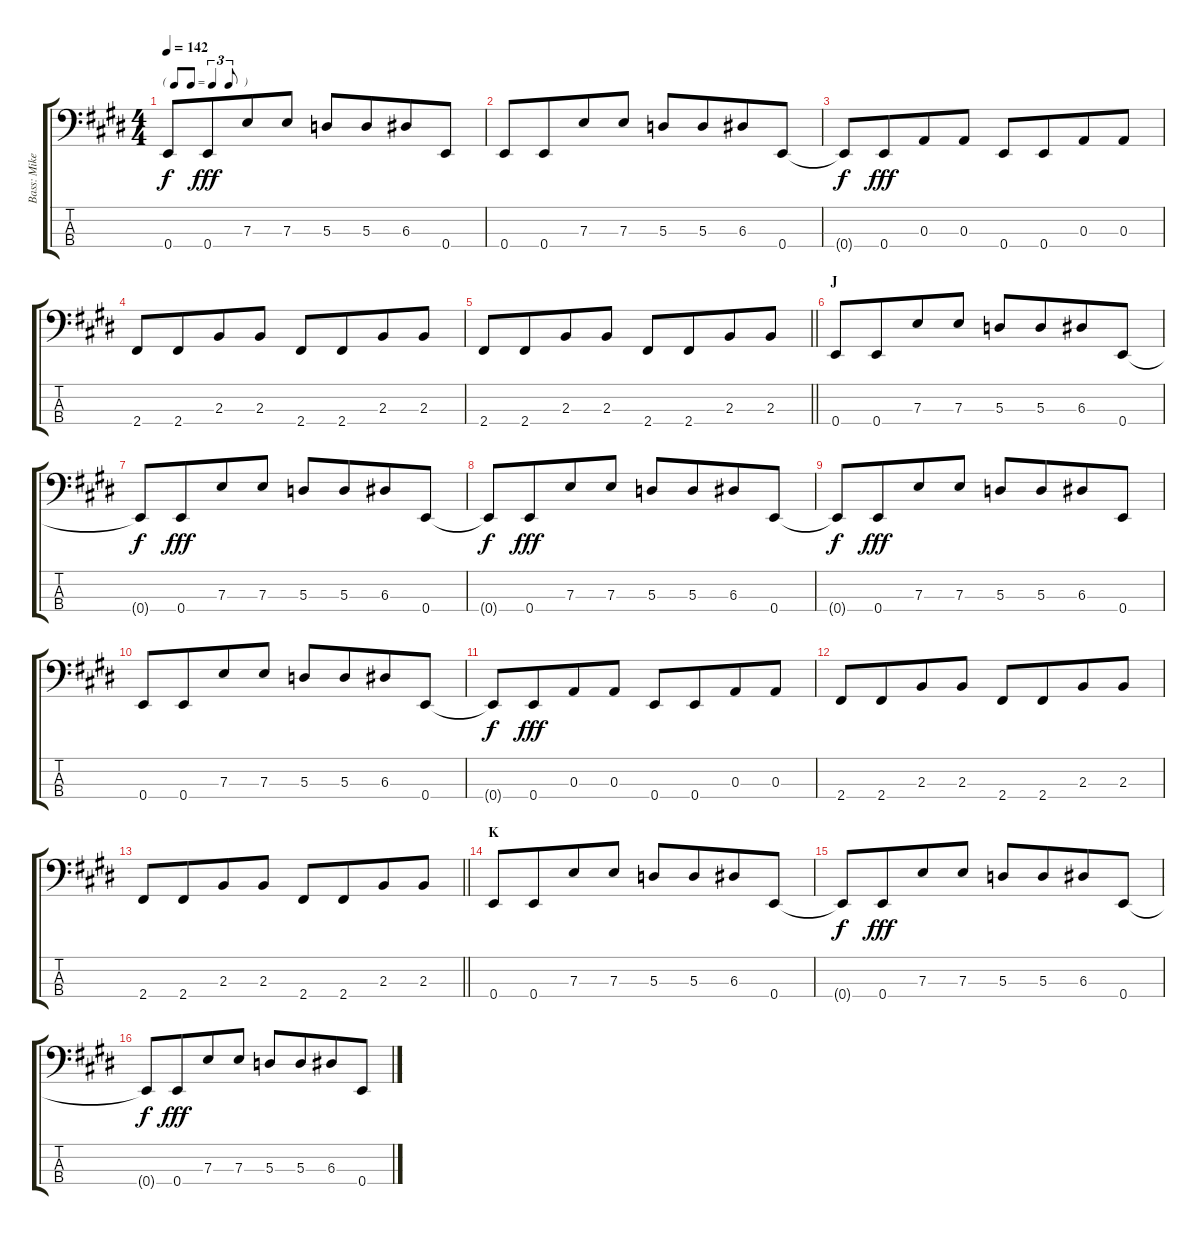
\track ("Bass: Mike" "Bass: Mike") {instrument electricbassfinger}
\staff {score tabs}
\tuning (G2 D2 A1 E1) {hide}
\ts (4 4)
\tf triplet8th
\tempo 142
\clef f4
\ks e
0.4{t}.8{dy f} 0.4.8{dy fff beam merge} 7.3.8 7.3.8 5.3.8 5.3.8{beam merge} 6.3.8 0.4.8 |
0.4.8 0.4.8{beam merge} 7.3.8 7.3.8 5.3.8 5.3.8{beam merge} 6.3.8 0.4.8 |
0.4{t}.8{dy f} 0.4.8{dy fff beam merge} 0.3.8 0.3.8 0.4.8 0.4.8{beam merge} 0.3.8 0.3.8 |
2.4.8 2.4.8{beam merge} 2.3.8 2.3.8 2.4.8 2.4.8{beam merge} 2.3.8 2.3.8 |
\barLineRight lightlight
2.4.8 2.4.8{beam merge} 2.3.8 2.3.8 2.4.8 2.4.8{beam merge} 2.3.8 2.3.8 |
\section ("" "J")
0.4.8 0.4.8{beam merge} 7.3.8 7.3.8 5.3.8 5.3.8{beam merge} 6.3.8 0.4.8 |
0.4{t}.8{dy f} 0.4.8{dy fff beam merge} 7.3.8 7.3.8 5.3.8 5.3.8{beam merge} 6.3.8 0.4.8 |
0.4{t}.8{dy f} 0.4.8{dy fff beam merge} 7.3.8 7.3.8 5.3.8 5.3.8{beam merge} 6.3.8 0.4.8 |
0.4{t}.8{dy f} 0.4.8{dy fff beam merge} 7.3.8 7.3.8 5.3.8 5.3.8{beam merge} 6.3.8 0.4.8 |
0.4.8 0.4.8{beam merge} 7.3.8 7.3.8 5.3.8 5.3.8{beam merge} 6.3.8 0.4.8 |
0.4{t}.8{dy f} 0.4.8{dy fff beam merge} 0.3.8 0.3.8 0.4.8 0.4.8{beam merge} 0.3.8 0.3.8 |
2.4.8 2.4.8{beam merge} 2.3.8 2.3.8 2.4.8 2.4.8{beam merge} 2.3.8 2.3.8 |
\barLineRight lightlight
2.4.8 2.4.8{beam merge} 2.3.8 2.3.8 2.4.8 2.4.8{beam merge} 2.3.8 2.3.8 |
\section ("" "K")
0.4.8 0.4.8{beam merge} 7.3.8 7.3.8 5.3.8 5.3.8{beam merge} 6.3.8 0.4.8 |
0.4{t}.8{dy f} 0.4.8{dy fff beam merge} 7.3.8 7.3.8 5.3.8 5.3.8{beam merge} 6.3.8 0.4.8 |
0.4{t}.8{dy f} 0.4.8{dy fff beam merge} 7.3.8 7.3.8 5.3.8 5.3.8{beam merge} 6.3.8 0.4.8
